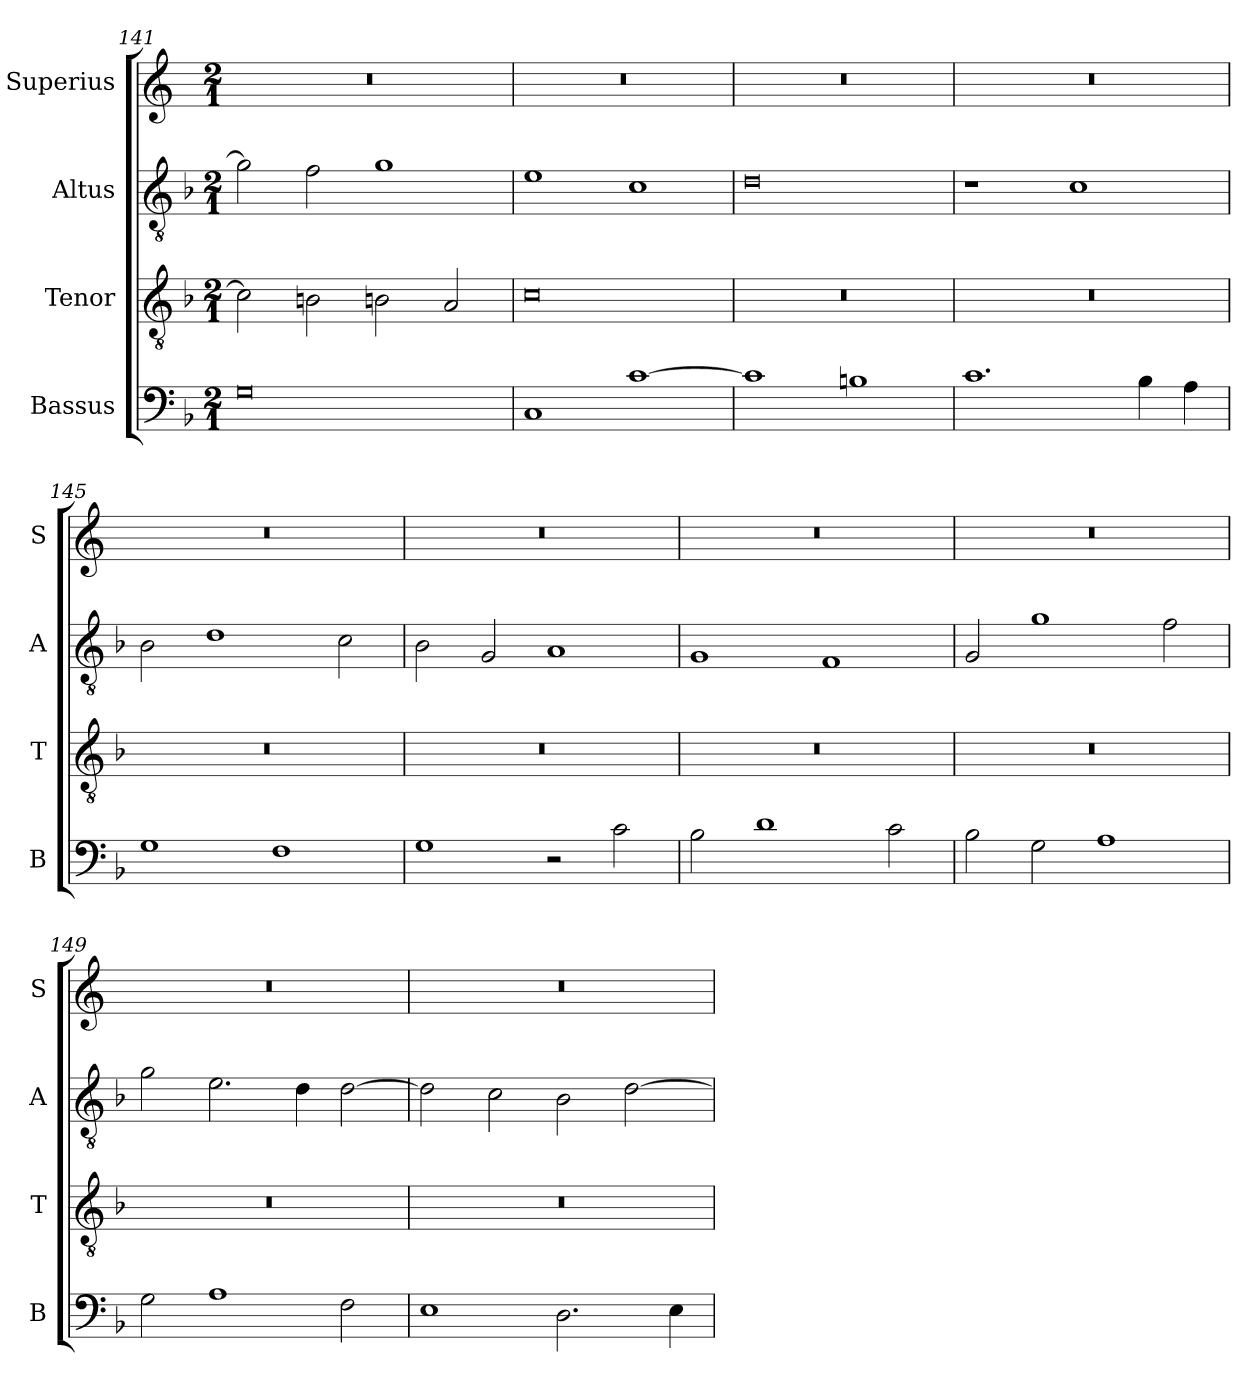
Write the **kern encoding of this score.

**kern	**kern	**kern	**kern
*part4	*part3	*part2	*part1
*staff4	*staff3	*staff2	*staff1
*I"Bassus	*I"Tenor	*I"Altus	*I"Superius
*I'B	*I'T	*I'A	*I'S
*clefF4	*clefGv2	*clefGv2	*clefG2
*k[b-]	*k[b-]	*k[b-]	*k[]
*M2/1	*M2/1	*M2/1	*M2/1
=141	=141	=141	=141
0G	2c\]	2g\]	0r
.	2Bn\	2f\	.
.	2Bn\	1g	.
.	2A/	.	.
=142	=142	=142	=142
1C	0c	1e	0r
[1c	.	1c	.
=143	=143	=143	=143
1c]	0r	0d	0r
1Bn	.	.	.
=144	=144	=144	=144
1.c	0r	1r	0r
.	.	1c	.
4B-\	.	.	.
4A\	.	.	.
=145	=145	=145	=145
1G	0r	2B-\	0r
.	.	1d	.
1F	.	.	.
.	.	2c\	.
=146	=146	=146	=146
1G	0r	2B-\	0r
.	.	2G/	.
2r	.	1A	.
2c\	.	.	.
=147	=147	=147	=147
2B-\	0r	1G	0r
1d	.	.	.
.	.	1F	.
2c\	.	.	.
=148	=148	=148	=148
2B-\	0r	2G/	0r
2G\	.	1g	.
1A	.	.	.
.	.	2f\	.
=149	=149	=149	=149
2G\	0r	2g\	0r
1A	.	2.e\	.
.	.	4d\	.
2F\	.	[2d\	.
=150	=150	=150	=150
1E	0r	2d\]	0r
.	.	2c\	.
2.D\	.	2B-\	.
.	.	[2d\	.
4E\	.	.	.
=	=	=	=
*-	*-	*-	*-
